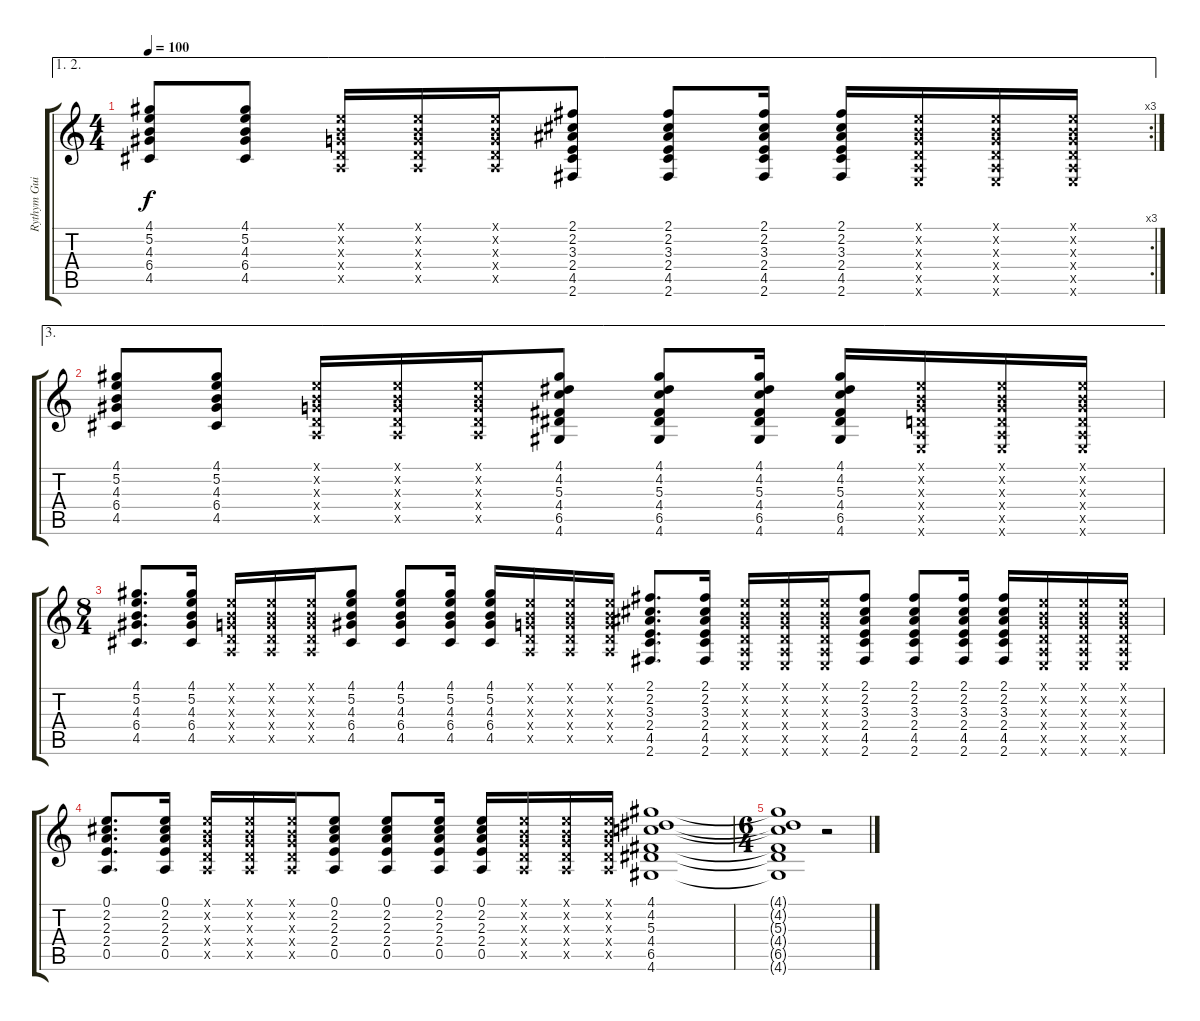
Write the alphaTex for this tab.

\track ("Rythym Guitar" "Rythym Gui") {instrument acousticguitarsteel}
\staff {score tabs}
\tuning (E4 B3 G3 D3 A2 E2) {hide}
\ae (1 2)
\rc 3
\ts (4 4)
\tempo 100
\clef g2
\ks c
(4.1 5.2 4.3 6.4 4.5).8{dy f} (4.1 5.2 4.3 6.4 4.5).8 (0.1{x} 0.2{x} 0.3{x} 0.4{x} 0.5{x}).16 (0.1{x} 0.2{x} 0.3{x} 0.4{x} 0.5{x}).16 (0.1{x} 0.2{x} 0.3{x} 0.4{x} 0.5{x}).16 (2.1 2.2 3.3 2.4 4.5 2.6).8 (2.1 2.2 3.3 2.4 4.5 2.6).8 (2.1 2.2 3.3 2.4 4.5 2.6).16 (2.1 2.2 3.3 2.4 4.5 2.6).16 (0.1{x} 0.2{x} 0.3{x} 0.4{x} 0.5{x} 0.6{x}).16 (0.1{x} 0.2{x} 0.3{x} 0.4{x} 0.5{x} 0.6{x}).16 (0.1{x} 0.2{x} 0.3{x} 0.4{x} 0.5{x} 0.6{x}).16 |
\ae 3
(4.1 5.2 4.3 6.4 4.5).8 (4.1 5.2 4.3 6.4 4.5).8 (0.1{x} 0.2{x} 0.3{x} 0.4{x} 0.5{x}).16 (0.1{x} 0.2{x} 0.3{x} 0.4{x} 0.5{x}).16 (0.1{x} 0.2{x} 0.3{x} 0.4{x} 0.5{x}).16 (4.1 4.2 5.3 4.4 6.5 4.6).8 (4.1 4.2 5.3 4.4 6.5 4.6).8 (4.1 4.2 5.3 4.4 6.5 4.6).16 (4.1 4.2 5.3 4.4 6.5 4.6).16 (0.1{x} 0.2{x} 0.3{x} 0.4{x} 0.5{x} 0.6{x}).16 (0.1{x} 0.2{x} 0.3{x} 0.4{x} 0.5{x} 0.6{x}).16 (0.1{x} 0.2{x} 0.3{x} 0.4{x} 0.5{x} 0.6{x}).16 |
\ts (8 4)
(4.1 5.2 4.3 6.4 4.5).8{d volume 8} (4.1 5.2 4.3 6.4 4.5).16 (0.1{x} 0.2{x} 0.3{x} 0.4{x} 0.5{x}).16 (0.1{x} 0.2{x} 0.3{x} 0.4{x} 0.5{x}).16 (0.1{x} 0.2{x} 0.3{x} 0.4{x} 0.5{x}).16 (4.1 5.2 4.3 6.4 4.5).8 (4.1 5.2 4.3 6.4 4.5).8 (4.1 5.2 4.3 6.4 4.5).16 (4.1 5.2 4.3 6.4 4.5).16 (0.1{x} 0.2{x} 0.3{x} 0.4{x} 0.5{x}).16 (0.1{x} 0.2{x} 0.3{x} 0.4{x} 0.5{x}).16 (0.1{x} 0.2{x} 0.3{x} 0.4{x} 0.5{x}).16 (2.1 2.2 3.3 2.4 4.5 2.6).8{d} (2.1 2.2 3.3 2.4 4.5 2.6).16 (0.1{x} 0.2{x} 0.3{x} 0.4{x} 0.5{x} 0.6{x}).16 (0.1{x} 0.2{x} 0.3{x} 0.4{x} 0.5{x} 0.6{x}).16 (0.1{x} 0.2{x} 0.3{x} 0.4{x} 0.5{x} 0.6{x}).16 (2.1 2.2 3.3 2.4 4.5 2.6).8 (2.1 2.2 3.3 2.4 4.5 2.6).8 (2.1 2.2 3.3 2.4 4.5 2.6).16 (2.1 2.2 3.3 2.4 4.5 2.6).16 (0.1{x} 0.2{x} 0.3{x} 0.4{x} 0.5{x} 0.6{x}).16 (0.1{x} 0.2{x} 0.3{x} 0.4{x} 0.5{x} 0.6{x}).16 (0.1{x} 0.2{x} 0.3{x} 0.4{x} 0.5{x} 0.6{x}).16 |
(0.1 2.2 2.3 2.4 0.5).8{d} (0.1 2.2 2.3 2.4 0.5).16 (0.1{x} 0.2{x} 0.3{x} 0.4{x} 0.5{x}).16 (0.1{x} 0.2{x} 0.3{x} 0.4{x} 0.5{x}).16 (0.1{x} 0.2{x} 0.3{x} 0.4{x} 0.5{x}).16 (0.1 2.2 2.3 2.4 0.5).8 (0.1 2.2 2.3 2.4 0.5).8 (0.1 2.2 2.3 2.4 0.5).16 (0.1 2.2 2.3 2.4 0.5).16 (0.1{x} 0.2{x} 0.3{x} 0.4{x} 0.5{x}).16 (0.1{x} 0.2{x} 0.3{x} 0.4{x} 0.5{x}).16 (0.1{x} 0.2{x} 0.3{x} 0.4{x} 0.5{x}).16 (4.1 4.2 5.3 4.4 6.5 4.6).1 |
\ts (6 4)
(4.1{t} 4.2{t} 5.3{t} 4.4{t} 6.5{t} 4.6{t}).1 r.2
